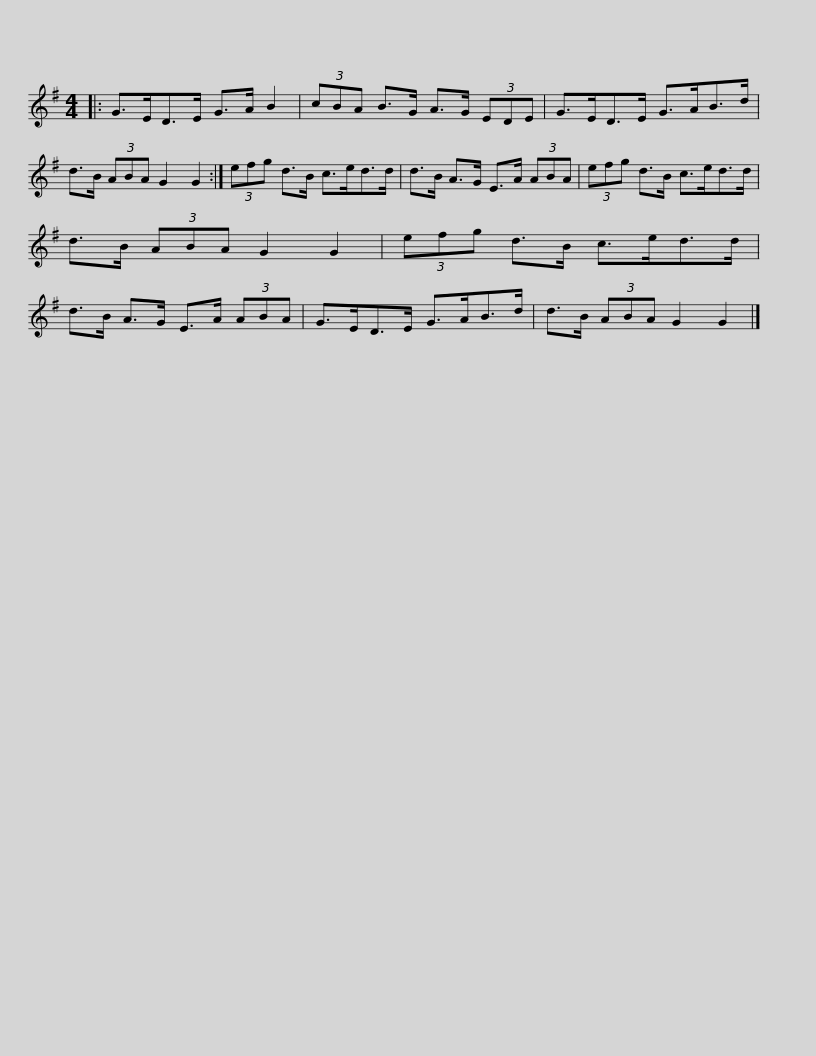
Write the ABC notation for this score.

X:1
L:1/8
M:4/4
I:linebreak $
K:G
V:1 treble
V:1
|: G>ED>E G>A B2 | (3cBA B>G A>G (3EDE | G>ED>E G>AB>d | d>B (3ABA G2 G2 :|$ (3efg d>B c>ed>d | %5
 d>B A>G E>A (3ABA | (3efg d>B c>ed>d | d>B (3ABA G2 G2 |$ (3efg d>B c>ed>d | d>B A>G E>A (3ABA | %10
 G>ED>E G>AB>d | d>B (3ABA G2 G2 |] %12
